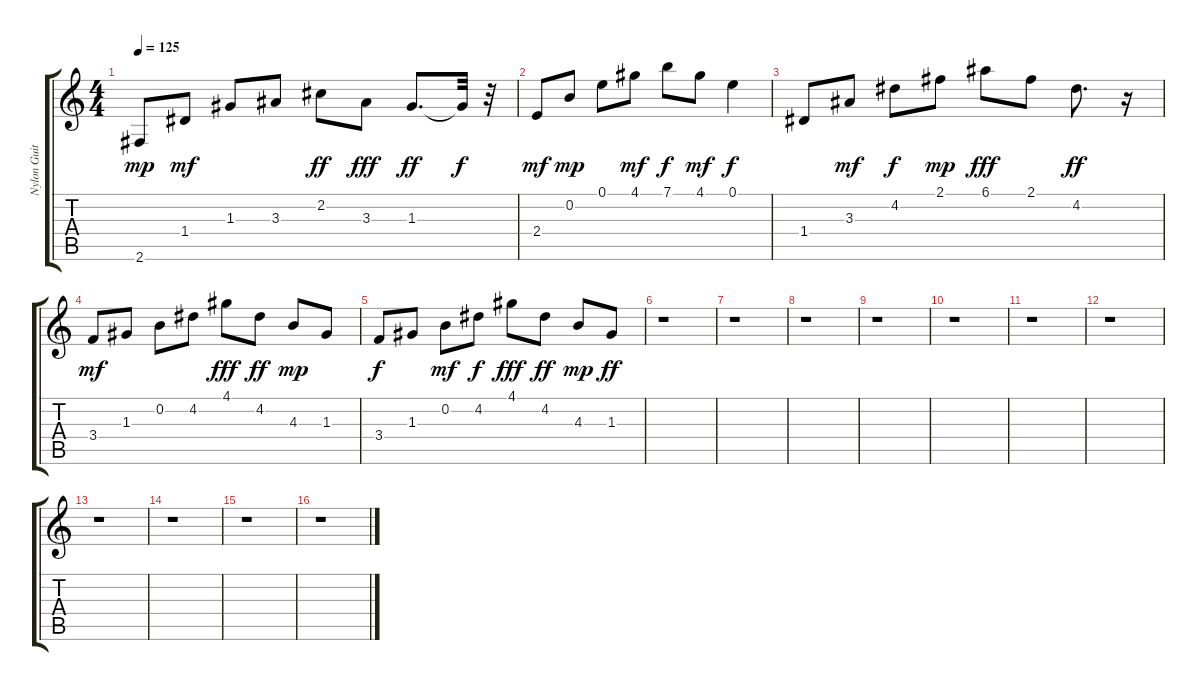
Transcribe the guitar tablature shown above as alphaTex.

\track ("Nylon Guitar/Lead Double" "Nylon Guit") {instrument acousticguitarnylon}
\staff {score tabs}
\tuning (E4 B3 G3 D3 A2 E2) {hide}
\ts (4 4)
\tempo 125
\clef g2
\ks c
2.6.8{dy mp} 1.4.8{dy mf} 1.3.8 3.3.8 2.2.8{dy ff} 3.3.8{dy fff} 1.3.8{d dy ff} 1.3{t}.32{dy f} r.32 |
2.4.8{dy mf} 0.2.8{dy mp} 0.1.8 4.1.8{dy mf} 7.1.8{dy f} 4.1.8{dy mf} 0.1.4{dy f} |
1.4.8 3.3.8{dy mf} 4.2.8{dy f} 2.1.8{dy mp} 6.1.8{dy fff} 2.1.8 4.2.8{d dy ff} r.16 |
3.4.8{dy mf} 1.3.8 0.2.8 4.2.8 4.1.8{dy fff} 4.2.8{dy ff} 4.3.8{dy mp} 1.3.8 |
3.4.8{dy f} 1.3.8 0.2.8{dy mf} 4.2.8{dy f} 4.1.8{dy fff} 4.2.8{dy ff} 4.3.8{dy mp} 1.3.8{dy ff} |
r.1 |
r.1 |
r.1 |
r.1 |
r.1 |
r.1 |
r.1 |
r.1 |
r.1 |
r.1 |
r.1
